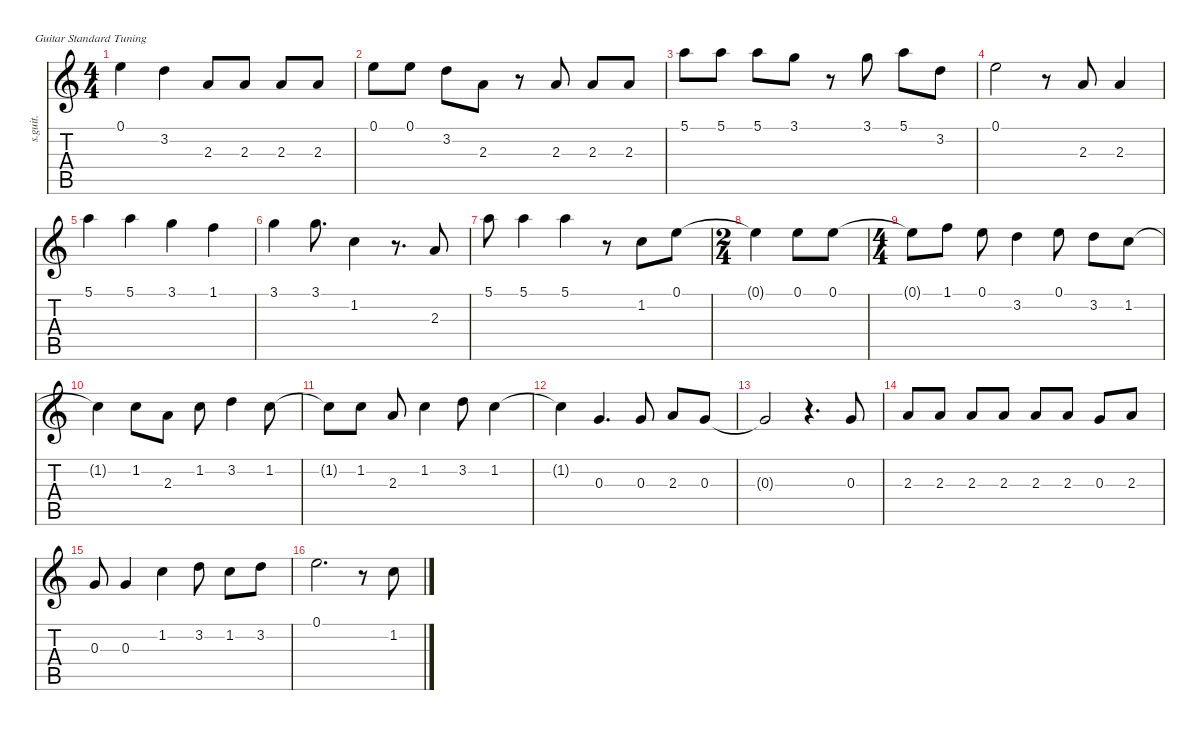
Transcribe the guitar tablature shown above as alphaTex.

\defaultSystemsLayout 4
\hideDynamics
\bracketExtendMode nobrackets
\track ("Carly Simon" "s.guit.") {instrument clarinet}
\staff {score tabs}
\tuning (E4 B3 G3 D3 A2 E2)
\displaytranspose 12
\ts (4 4)
\tempo (107 hide)
\clef g2
\ks c
0.1.4{dy mp} 3.2.4 2.3.8 2.3.8 2.3.8 2.3.8 |
0.1.8 0.1.8 3.2.8 2.3.8 r.8 2.3.8 2.3.8 2.3.8 |
5.1.8 5.1.8 5.1.8 3.1.8 r.8 3.1.8 5.1.8 3.2.8 |
0.1.2 r.8 2.3.8 2.3.4 |
5.1.4 5.1.4 3.1.4 1.1.4 |
3.1.4 3.1.8{d} 1.2.4 r.8{d} 2.3.8 |
5.1.8 5.1.4 5.1.4 r.8 1.2.8 0.1.8 |
\ts (2 4)
\beaming (8 2 2 2 2)
0.1{t}.4{dy f} 0.1.8{dy mp} 0.1.8 |
\ts (4 4)
\beaming (8 2 2 2 2)
0.1{t}.8{dy f} 1.1.8{dy mp} 0.1.8 3.2.4 0.1.8 3.2.8 1.2.8 |
1.2{t}.4{dy f} 1.2.8{dy mp} 2.3.8 1.2.8 3.2.4 1.2.8 |
1.2{t}.8{dy f} 1.2.8{dy mp} 2.3.8 1.2.4 3.2.8 1.2.4 |
1.2{t}.4{dy f} 0.3.4{d dy mp} 0.3.8 2.3.8 0.3.8 |
0.3{t}.2{dy f} r.4{d} 0.3.8{dy mp} |
2.3.8 2.3.8 2.3.8 2.3.8 2.3.8 2.3.8 0.3.8 2.3.8 |
0.3.8 0.3.4 1.2.4 3.2.8 1.2.8 3.2.8 |
0.1.2{d} r.8 1.2.8
